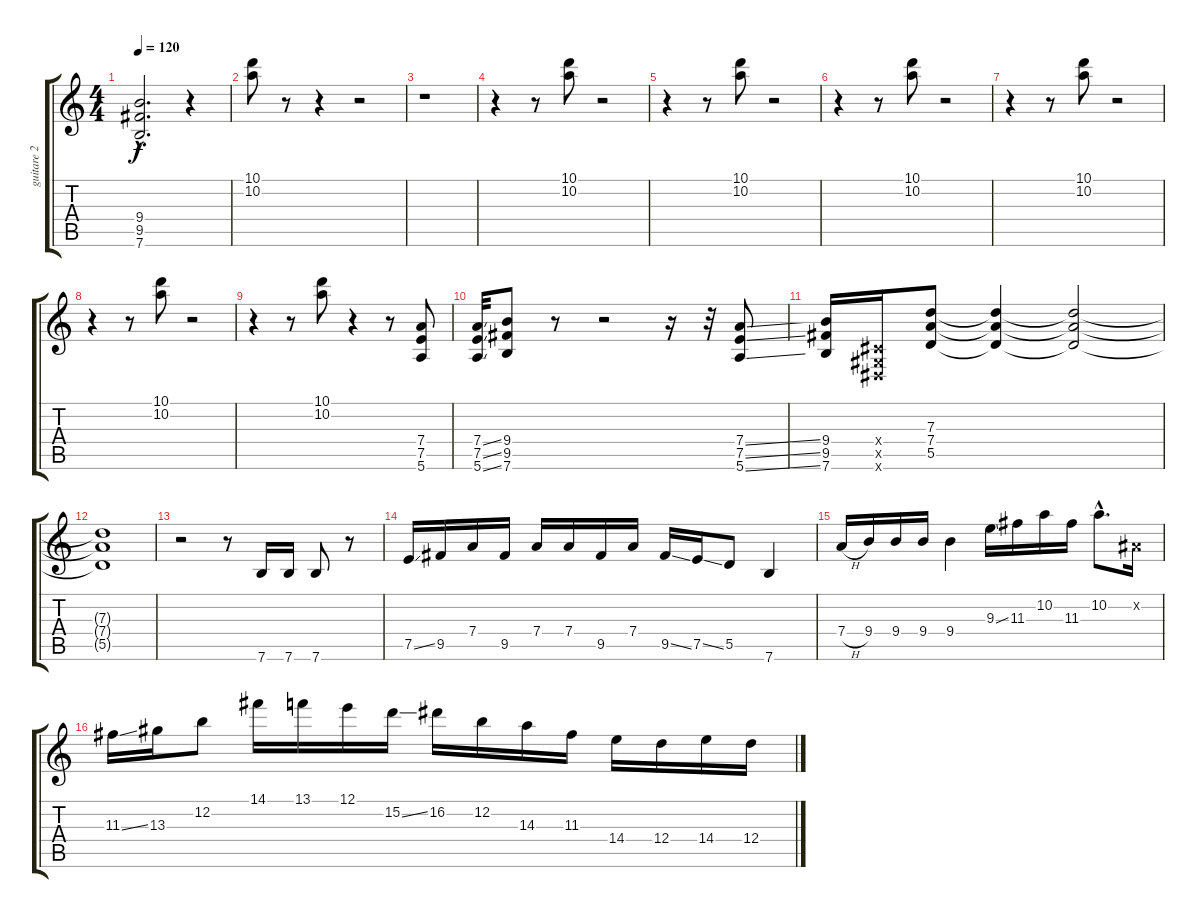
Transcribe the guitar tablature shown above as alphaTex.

\track ("guitare 2" "guitare 2") {instrument distortionguitar}
\staff {score tabs}
\tuning (E4 B3 G3 D3 A2 E2) {hide}
\ts (4 4)
\tempo 120
\clef g2
\ks c
(9.4{hac t} 9.5{hac t} 7.6{hac t}).2{d dy f} r.4 |
(10.1 10.2).8 r.8 r.4 r.2 |
r.1 |
r.4 r.8 (10.1 10.2).8 r.2 |
r.4 r.8 (10.1 10.2).8 r.2 |
r.4 r.8 (10.1 10.2).8 r.2 |
r.4 r.8 (10.1 10.2).8 r.2 |
r.4 r.8 (10.1 10.2).8 r.2 |
r.4 r.8 (10.1 10.2).8 r.4 r.8 (7.4 7.5 5.6).8 |
(7.4{ss} 7.5{ss} 5.6{ss}).32 (9.4 9.5 7.6).8 r.8 r.2 r.16 r.32 (7.4{ss} 7.5{ss} 5.6{ss}).8 |
(9.4 9.5 7.6).16 (-1.4{x} -1.5{x} -1.6{x}).16 (7.3 7.4 5.5).8 (7.3{t} 7.4{t} 5.5{t}).4 (7.3{t} 7.4{t} 5.5{t}).2 |
(7.3{t} 7.4{t} 5.5{t}).1 |
r.2 r.8 7.6.16 7.6.16 7.6.8 r.8 |
7.5{ss}.16 9.5.16 7.4.16 9.5.16 7.4.16 7.4.16 9.5.16 7.4.16 9.5{ss}.16 7.5{ss}.16 5.5.8 7.6.4 |
7.4{h}.16 9.4.16 9.4.16 9.4.16 9.4.4 9.3{ss}.16 11.3.16 10.2.16 11.3.16 10.2{hac}.8{d} -1.2{x}.16 |
11.3{ss}.16 13.3.16 12.2.8 14.1.16 13.1.16 12.1.16 15.2{ss}.16 16.2.16 12.2.16 14.3.16 11.3.16 14.4.16 12.4.16 14.4.16 12.4.16
